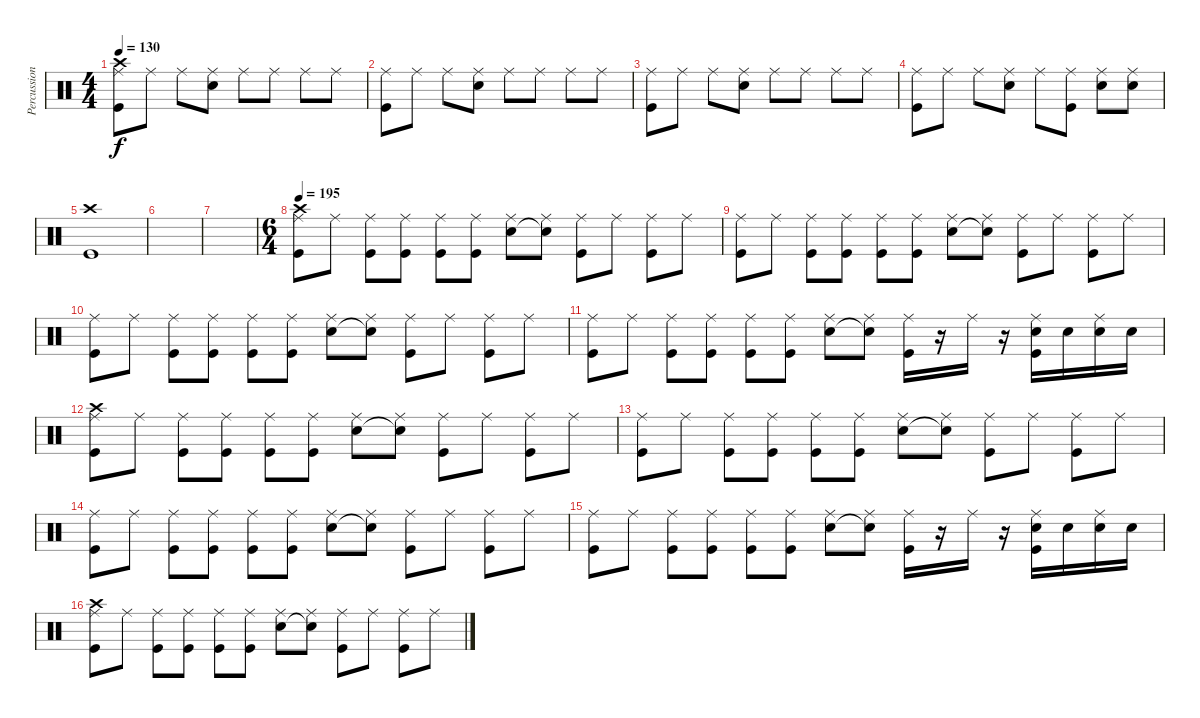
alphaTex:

\track ("Percussion" "Percussion") {instrument percussion}
\staff {score}
\articulation defaults
\ts (4 4)
\tempo 130
\clef neutral
\ks c
("Crash high (hit)" "Ride (middle)" "Kick (hit)").8{dy f} "Ride (middle)".8 "Ride (middle)".8 ("Ride (middle)" "Electric Snare (hit)").8 "Ride (middle)".8 "Ride (middle)".8 "Ride (middle)".8 "Ride (middle)".8 |
("Ride (middle)" "Kick (hit)").8 "Ride (middle)".8 "Ride (middle)".8 ("Ride (middle)" "Electric Snare (hit)").8 "Ride (middle)".8 "Ride (middle)".8 "Ride (middle)".8 "Ride (middle)".8 |
("Ride (middle)" "Kick (hit)").8 "Ride (middle)".8 "Ride (middle)".8 ("Ride (middle)" "Electric Snare (hit)").8 "Ride (middle)".8 "Ride (middle)".8 "Ride (middle)".8 "Ride (middle)".8 |
("Ride (middle)" "Kick (hit)").8 "Ride (middle)".8 "Ride (middle)".8 ("Ride (middle)" "Electric Snare (hit)").8 "Ride (middle)".8 ("Ride (middle)" "Kick (hit)").8 ("Ride (middle)" "Electric Snare (hit)").8 ("Ride (middle)" "Electric Snare (hit)").8 |
("Crash high (hit)" "Kick (hit)").1 |
|
|
\ts (6 4)
\tempo 195
("Crash high (hit)" "Ride (middle)" "Kick (hit)").8 "Ride (middle)".8 ("Ride (middle)" "Kick (hit)").8 ("Ride (middle)" "Kick (hit)").8 ("Ride (middle)" "Kick (hit)").8 ("Ride (middle)" "Kick (hit)").8 ("Ride (middle)" "Electric Snare (hit)").8 ("Ride (middle)" "Snare (hit)"{t}).8 ("Ride (middle)" "Kick (hit)").8 "Ride (middle)".8 ("Ride (middle)" "Kick (hit)").8 "Ride (middle)".8 |
("Ride (middle)" "Kick (hit)").8 "Ride (middle)".8 ("Ride (middle)" "Kick (hit)").8 ("Ride (middle)" "Kick (hit)").8 ("Ride (middle)" "Kick (hit)").8 ("Ride (middle)" "Kick (hit)").8 ("Ride (middle)" "Electric Snare (hit)").8 ("Ride (middle)" "Snare (hit)"{t}).8 ("Ride (middle)" "Kick (hit)").8 "Ride (middle)".8 ("Ride (middle)" "Kick (hit)").8 "Ride (middle)".8 |
("Ride (middle)" "Kick (hit)").8 "Ride (middle)".8 ("Ride (middle)" "Kick (hit)").8 ("Ride (middle)" "Kick (hit)").8 ("Ride (middle)" "Kick (hit)").8 ("Ride (middle)" "Kick (hit)").8 ("Ride (middle)" "Electric Snare (hit)").8 ("Ride (middle)" "Snare (hit)"{t}).8 ("Ride (middle)" "Kick (hit)").8 "Ride (middle)".8 ("Ride (middle)" "Kick (hit)").8 "Ride (middle)".8 |
("Ride (middle)" "Kick (hit)").8 "Ride (middle)".8 ("Ride (middle)" "Kick (hit)").8 ("Ride (middle)" "Kick (hit)").8 ("Ride (middle)" "Kick (hit)").8 ("Ride (middle)" "Kick (hit)").8 ("Ride (middle)" "Electric Snare (hit)").8 ("Ride (middle)" "Snare (hit)"{t}).8 ("Ride (middle)" "Kick (hit)").16 r.16 "Ride (middle)".16 r.16 ("Ride (middle)" "Electric Snare (hit)" "Kick (hit)").16 "Electric Snare (hit)".16 ("Ride (middle)" "Electric Snare (hit)").16 "Electric Snare (hit)".16 |
("Crash high (hit)" "Ride (middle)" "Kick (hit)").8 "Ride (middle)".8 ("Ride (middle)" "Kick (hit)").8 ("Ride (middle)" "Kick (hit)").8 ("Ride (middle)" "Kick (hit)").8 ("Ride (middle)" "Kick (hit)").8 ("Ride (middle)" "Electric Snare (hit)").8 ("Ride (middle)" "Snare (hit)"{t}).8 ("Ride (middle)" "Kick (hit)").8 "Ride (middle)".8 ("Ride (middle)" "Kick (hit)").8 "Ride (middle)".8 |
("Ride (middle)" "Kick (hit)").8 "Ride (middle)".8 ("Ride (middle)" "Kick (hit)").8 ("Ride (middle)" "Kick (hit)").8 ("Ride (middle)" "Kick (hit)").8 ("Ride (middle)" "Kick (hit)").8 ("Ride (middle)" "Electric Snare (hit)").8 ("Ride (middle)" "Snare (hit)"{t}).8 ("Ride (middle)" "Kick (hit)").8 "Ride (middle)".8 ("Ride (middle)" "Kick (hit)").8 "Ride (middle)".8 |
("Ride (middle)" "Kick (hit)").8 "Ride (middle)".8 ("Ride (middle)" "Kick (hit)").8 ("Ride (middle)" "Kick (hit)").8 ("Ride (middle)" "Kick (hit)").8 ("Ride (middle)" "Kick (hit)").8 ("Ride (middle)" "Electric Snare (hit)").8 ("Ride (middle)" "Snare (hit)"{t}).8 ("Ride (middle)" "Kick (hit)").8 "Ride (middle)".8 ("Ride (middle)" "Kick (hit)").8 "Ride (middle)".8 |
("Ride (middle)" "Kick (hit)").8 "Ride (middle)".8 ("Ride (middle)" "Kick (hit)").8 ("Ride (middle)" "Kick (hit)").8 ("Ride (middle)" "Kick (hit)").8 ("Ride (middle)" "Kick (hit)").8 ("Ride (middle)" "Electric Snare (hit)").8 ("Ride (middle)" "Snare (hit)"{t}).8 ("Ride (middle)" "Kick (hit)").16 r.16 "Ride (middle)".16 r.16 ("Ride (middle)" "Electric Snare (hit)" "Kick (hit)").16 "Electric Snare (hit)".16 ("Ride (middle)" "Electric Snare (hit)").16 "Electric Snare (hit)".16 |
("Crash high (hit)" "Ride (middle)" "Kick (hit)").8 "Ride (middle)".8 ("Ride (middle)" "Kick (hit)").8 ("Ride (middle)" "Kick (hit)").8 ("Ride (middle)" "Kick (hit)").8 ("Ride (middle)" "Kick (hit)").8 ("Ride (middle)" "Electric Snare (hit)").8 ("Ride (middle)" "Snare (hit)"{t}).8 ("Ride (middle)" "Kick (hit)").8 "Ride (middle)".8 ("Ride (middle)" "Kick (hit)").8 "Ride (middle)".8
